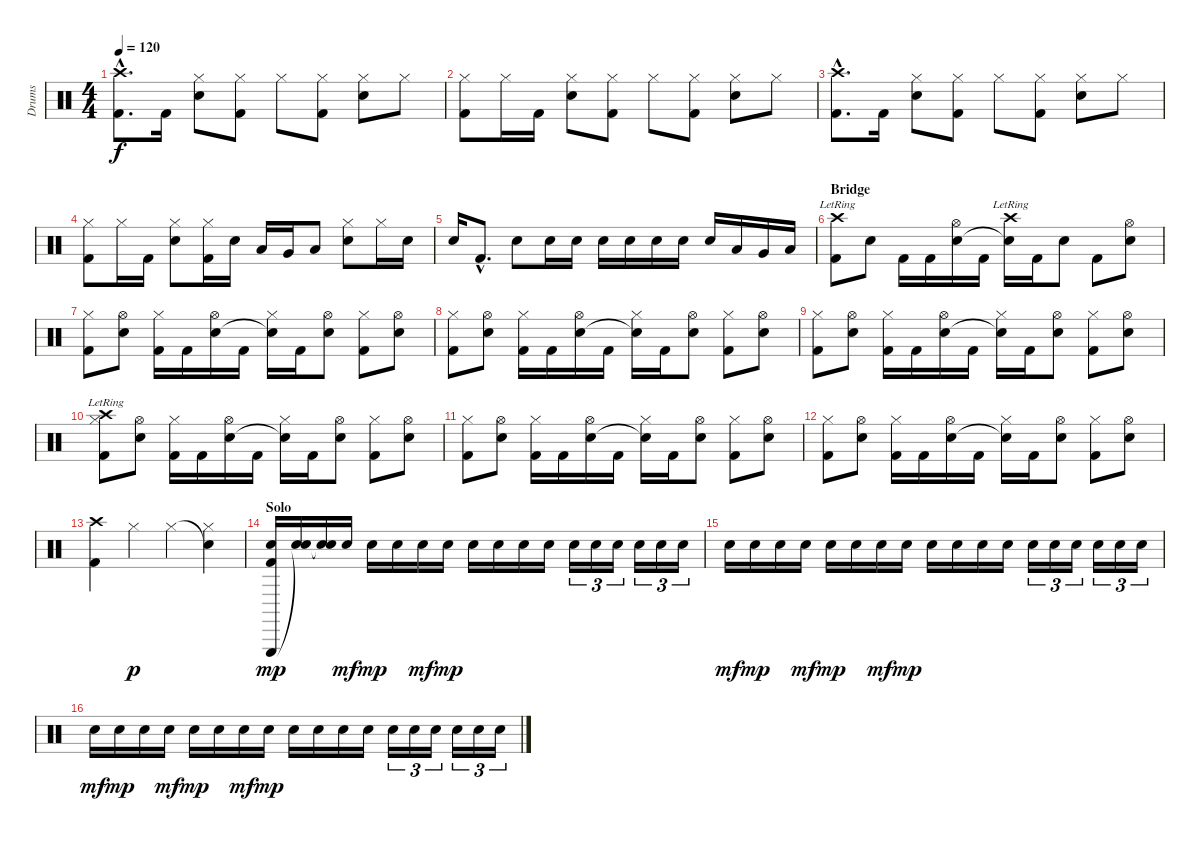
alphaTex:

\track ("Drums" "Drums") {instrument percussion}
\staff {score}
\articulation defaults
\ts (4 4)
\tempo 120
\clef neutral
\ks c
("Crash high (hit)"{hac} "Kick (hit) 2"{hac}).8{d dy f} "Kick (hit) 2".16 ("Hi-Hat (closed)" "Electric Snare (hit)").8 ("Hi-Hat (closed)" "Kick (hit) 2").8 "Hi-Hat (closed)".8 ("Hi-Hat (closed)" "Kick (hit) 2").8 ("Hi-Hat (closed)" "Electric Snare (hit)").8 "Hi-Hat (closed)".8 |
("Hi-Hat (closed)" "Kick (hit) 2").8 "Hi-Hat (closed)".16 "Kick (hit) 2".16 ("Hi-Hat (closed)" "Electric Snare (hit)").8 ("Hi-Hat (closed)" "Kick (hit) 2").8 "Hi-Hat (closed)".8 ("Hi-Hat (closed)" "Kick (hit) 2").8 ("Hi-Hat (closed)" "Electric Snare (hit)").8 "Hi-Hat (closed)".8 |
("Crash high (hit)"{hac} "Kick (hit) 2"{hac}).8{d} "Kick (hit) 2".16 ("Hi-Hat (closed)" "Electric Snare (hit)").8 ("Hi-Hat (closed)" "Kick (hit) 2").8 "Hi-Hat (closed)".8 ("Hi-Hat (closed)" "Kick (hit) 2").8 ("Hi-Hat (closed)" "Electric Snare (hit)").8 "Hi-Hat (closed)".8 |
("Hi-Hat (closed)" "Kick (hit) 2").8 "Hi-Hat (closed)".16 "Kick (hit) 2".16 ("Hi-Hat (closed)" "Electric Snare (hit)").8 ("Hi-Hat (closed)" "Kick (hit) 2").16 "Electric Snare (hit)".16 "Low Tom (hit)".16 "Very Low Tom (hit)".16 "Low Floor Tom (hit)".8 ("Hi-Hat (closed)" "Electric Snare (hit)").8 "Hi-Hat (closed)".16 "Snare (hit) 2".16 |
"Snare (hit) 2".16 "Kick (hit) 2"{hac}.8{d} "Electric Snare (hit)".8 "Snare (hit) 2".16 "Snare (hit) 2".16 "Snare (hit) 2".16 "Snare (hit) 2".16 "Snare (hit) 2".16 "Snare (hit) 2".16 "Electric Snare (hit)".16 "Low Tom (hit)".16 "Very Low Tom (hit)".16 "Low Floor Tom (hit)".16 |
\section ("" "Bridge")
("Crash high (hit)"{lr} "Kick (hit) 2").8 "Electric Snare (hit)".8 "Kick (hit) 2".16 "Kick (hit) 2".16 ("Hi-Hat (open)" "Electric Snare (hit)").16 "Kick (hit) 2".16 ("Crash high (hit)"{lr} "Snare (hit)"{t}).16 "Kick (hit) 2".16 "Electric Snare (hit)".8 "Kick (hit) 2".8 ("Hi-Hat (open)" "Electric Snare (hit)").8 |
("Hi-Hat (closed)" "Kick (hit) 2").8 ("Hi-Hat (open)" "Electric Snare (hit)").8 ("Hi-Hat (closed)" "Kick (hit) 2").16 "Kick (hit) 2".16 ("Hi-Hat (open)" "Electric Snare (hit)").16 "Kick (hit) 2".16 ("Hi-Hat (closed)" "Snare (hit)"{t}).16 "Kick (hit) 2".16 ("Hi-Hat (open)" "Electric Snare (hit)").8 ("Hi-Hat (closed)" "Kick (hit) 2").8 ("Hi-Hat (open)" "Electric Snare (hit)").8 |
("Hi-Hat (closed)" "Kick (hit) 2").8 ("Hi-Hat (open)" "Electric Snare (hit)").8 ("Hi-Hat (closed)" "Kick (hit) 2").16 "Kick (hit) 2".16 ("Hi-Hat (open)" "Electric Snare (hit)").16 "Kick (hit) 2".16 ("Hi-Hat (closed)" "Snare (hit)"{t}).16 "Kick (hit) 2".16 ("Hi-Hat (open)" "Electric Snare (hit)").8 ("Hi-Hat (closed)" "Kick (hit) 2").8 ("Hi-Hat (open)" "Electric Snare (hit)").8 |
("Hi-Hat (closed)" "Kick (hit) 2").8 ("Hi-Hat (open)" "Electric Snare (hit)").8 ("Hi-Hat (closed)" "Kick (hit) 2").16 "Kick (hit) 2".16 ("Hi-Hat (open)" "Electric Snare (hit)").16 "Kick (hit) 2".16 ("Hi-Hat (closed)" "Snare (hit)"{t}).16 "Kick (hit) 2".16 ("Hi-Hat (open)" "Electric Snare (hit)").8 ("Hi-Hat (closed)" "Kick (hit) 2").8 ("Hi-Hat (open)" "Electric Snare (hit)").8 |
("Hi-Hat (closed)" "Crash high (hit)"{lr} "Kick (hit) 2").8 ("Hi-Hat (open)" "Electric Snare (hit)").8 ("Hi-Hat (closed)" "Kick (hit) 2").16 "Kick (hit) 2".16 ("Hi-Hat (open)" "Electric Snare (hit)").16 "Kick (hit) 2".16 ("Hi-Hat (closed)" "Snare (hit)"{t}).16 "Kick (hit) 2".16 ("Hi-Hat (open)" "Electric Snare (hit)").8 ("Hi-Hat (closed)" "Kick (hit) 2").8 ("Hi-Hat (open)" "Electric Snare (hit)").8 |
("Hi-Hat (closed)" "Kick (hit) 2").8 ("Hi-Hat (open)" "Electric Snare (hit)").8 ("Hi-Hat (closed)" "Kick (hit) 2").16 "Kick (hit) 2".16 ("Hi-Hat (open)" "Electric Snare (hit)").16 "Kick (hit) 2".16 ("Hi-Hat (closed)" "Snare (hit)"{t}).16 "Kick (hit) 2".16 ("Hi-Hat (open)" "Electric Snare (hit)").8 ("Hi-Hat (closed)" "Kick (hit) 2").8 ("Hi-Hat (open)" "Electric Snare (hit)").8 |
("Hi-Hat (closed)" "Kick (hit) 2").8 ("Hi-Hat (open)" "Electric Snare (hit)").8 ("Hi-Hat (closed)" "Kick (hit) 2").16 "Kick (hit) 2".16 ("Hi-Hat (open)" "Electric Snare (hit)").16 "Kick (hit) 2".16 ("Hi-Hat (closed)" "Snare (hit)"{t}).16 "Kick (hit) 2".16 ("Hi-Hat (open)" "Electric Snare (hit)").8 ("Hi-Hat (closed)" "Kick (hit) 2").8 ("Hi-Hat (open)" "Electric Snare (hit)").8 |
("Crash high (hit)" "Kick (hit) 2").4 "Hi-Hat (closed)".4{dy p} "Hi-Hat (closed)".4 ("Snare (hit)"{t} "Hi-Hat (closed)").4 |
\section ("" "Solo")
("Triangle (hit)" "Snare (hit) 2" "Kick (hit) 2").16{dy mp volume 7} ("Snare (hit)"{t} "Snare (hit) 2").16 ("Snare (hit)"{t} "Snare (hit) 2").16 "Electric Snare (hit)".16{dy mf} "Snare (hit) 2".16{dy mp} "Snare (hit) 2".16 "Electric Snare (hit)".16{dy mf} "Snare (hit) 2".16{dy mp} "Snare (hit) 2".16 "Snare (hit) 2".16 "Snare (hit) 2".16 "Snare (hit) 2".16 "Snare (hit) 2".16{tu (3 2)} "Snare (hit) 2".16{tu (3 2)} "Snare (hit) 2".16{tu (3 2)} "Snare (hit) 2".16{tu (3 2)} "Snare (hit) 2".16{tu (3 2)} "Snare (hit) 2".16{tu (3 2)} |
"Snare (hit) 2".16{dy mf} "Snare (hit) 2".16{dy mp} "Snare (hit) 2".16 "Electric Snare (hit)".16{dy mf} "Snare (hit) 2".16{dy mp} "Snare (hit) 2".16 "Electric Snare (hit)".16{dy mf} "Snare (hit) 2".16{dy mp} "Snare (hit) 2".16 "Snare (hit) 2".16 "Snare (hit) 2".16 "Snare (hit) 2".16 "Snare (hit) 2".16{tu (3 2)} "Snare (hit) 2".16{tu (3 2)} "Snare (hit) 2".16{tu (3 2)} "Snare (hit) 2".16{tu (3 2)} "Snare (hit) 2".16{tu (3 2)} "Snare (hit) 2".16{tu (3 2)} |
"Snare (hit) 2".16{dy mf} "Snare (hit) 2".16{dy mp} "Snare (hit) 2".16 "Electric Snare (hit)".16{dy mf} "Snare (hit) 2".16{dy mp} "Snare (hit) 2".16 "Electric Snare (hit)".16{dy mf} "Snare (hit) 2".16{dy mp} "Snare (hit) 2".16 "Snare (hit) 2".16 "Snare (hit) 2".16 "Snare (hit) 2".16 "Snare (hit) 2".16{tu (3 2)} "Snare (hit) 2".16{tu (3 2)} "Snare (hit) 2".16{tu (3 2)} "Snare (hit) 2".16{tu (3 2)} "Snare (hit) 2".16{tu (3 2)} "Snare (hit) 2".16{tu (3 2)}
